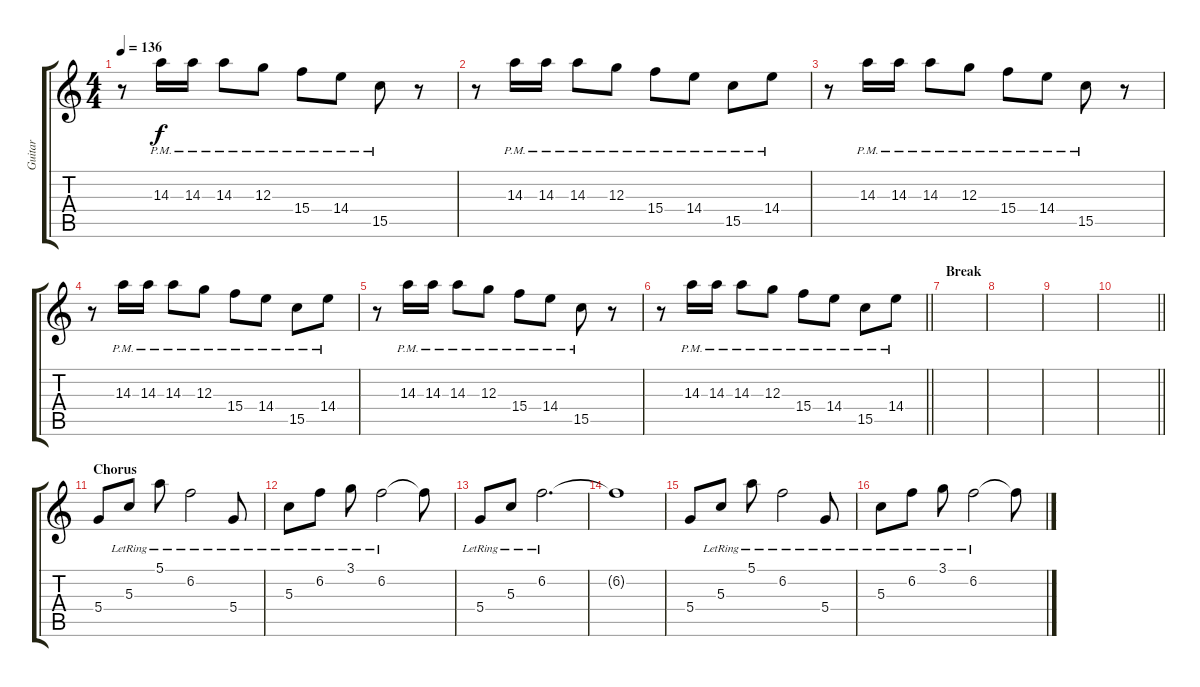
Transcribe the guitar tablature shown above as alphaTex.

\track ("Guitar" "Guitar") {instrument overdrivenguitar}
\staff {score tabs}
\tuning (E4 B3 G3 D3 A2 D2) {hide}
\ts (4 4)
\tempo 136
\clef g2
\ks c
r.8{dy f} 14.3{pm}.16 14.3{pm}.16 14.3{pm}.8 12.3{pm}.8 15.4{pm}.8 14.4{pm}.8 15.5{pm}.8 r.8 |
r.8 14.3{pm}.16 14.3{pm}.16 14.3{pm}.8 12.3{pm}.8 15.4{pm}.8 14.4{pm}.8 15.5{pm}.8 14.4{pm}.8 |
r.8 14.3{pm}.16 14.3{pm}.16 14.3{pm}.8 12.3{pm}.8 15.4{pm}.8 14.4{pm}.8 15.5{pm}.8 r.8 |
r.8 14.3{pm}.16 14.3{pm}.16 14.3{pm}.8 12.3{pm}.8 15.4{pm}.8 14.4{pm}.8 15.5{pm}.8 14.4{pm}.8 |
r.8 14.3{pm}.16 14.3{pm}.16 14.3{pm}.8 12.3{pm}.8 15.4{pm}.8 14.4{pm}.8 15.5{pm}.8 r.8 |
\barLineRight lightlight
r.8 14.3{pm}.16 14.3{pm}.16 14.3{pm}.8 12.3{pm}.8 15.4{pm}.8 14.4{pm}.8 15.5{pm}.8 14.4{pm}.8 |
\section ("" "Break")
|
|
|
\barLineRight lightlight
|
\section ("" "Chorus")
5.4.8 5.3{lr}.8 5.1{lr}.8 6.2{lr}.2 5.4{lr}.8 |
5.3{lr}.8 6.2{lr}.8 3.1{lr}.8 6.2{lr}.2 6.2{t}.8 |
5.4{lr}.8 5.3{lr}.8 6.2{lr}.2{d} |
6.2{t}.1 |
5.4.8 5.3{lr}.8 5.1{lr}.8 6.2{lr}.2 5.4{lr}.8 |
5.3{lr}.8 6.2{lr}.8 3.1{lr}.8 6.2{lr}.2 6.2{t}.8
